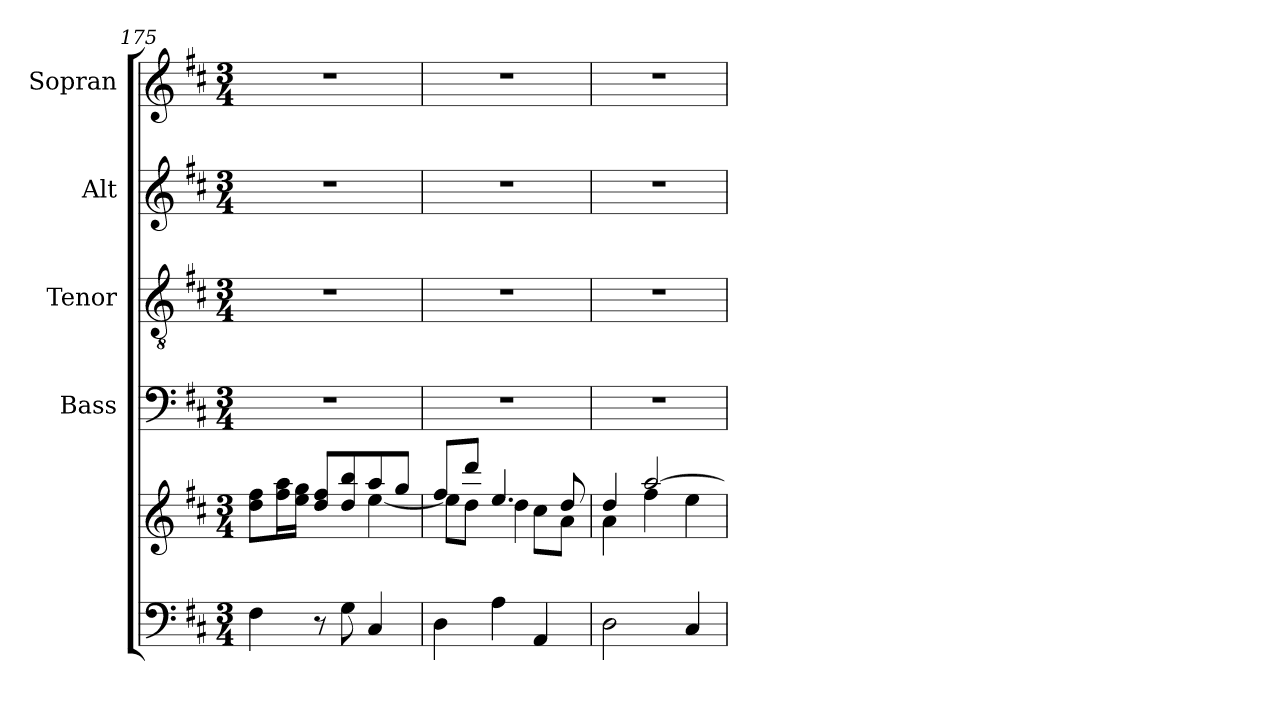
**kern	**kern	**kern	**kern	**kern	**kern
*part5	*part5	*part4	*part3	*part2	*part1
*staff6	*staff5	*staff4	*staff3	*staff2	*staff1
*	*	*I"Bass	*I"Tenor	*I"Alt	*I"Sopran
*	*	*I'B.	*I'T.	*I'A.	*I'S.
!!LO:PB:g=z
*clefF4	*clefG2	*clefF4	*clefGv2	*clefG2	*clefG2
*k[f#c#]	*k[f#c#]	*k[f#c#]	*k[f#c#]	*k[f#c#]	*k[f#c#]
*D:	*D:	*D:	*D:	*D:	*D:
*M3/4	*M3/4	*M3/4	*M3/4	*M3/4	*M3/4
=175	=175	=175	=175	=175	=175
*	*^	*	*	*	*
4F#\	8dd\ 8ff#\L	2ryy	2.r	2.r	2.r	2.r
.	16ff#\ 16aa\L	.	.	.	.	.
.	16ee\ 16gg\JJ	.	.	.	.	.
8r	8dd/ 8ff#/L	.	.	.	.	.
8G\	8dd/ 8bb/	.	.	.	.	.
4C#/	8aa/	[<4ee\	.	.	.	.
.	8gg/J	.	.	.	.	.
=176	=176	=176	=176	=176	=176	=176
4D\	8ff#/L	8ee\L]	2.r	2.r	2.r	2.r
.	8ddd/J	8dd\J	.	.	.	.
4A\	4.ee/	4dd\	.	.	.	.
4AA/	.	8cc#\L	.	.	.	.
.	8dd/	8a\J	.	.	.	.
=177	=177	=177	=177	=177	=177	=177
2D\	4dd/	4a\	2.r	2.r	2.r	2.r
.	[>2aa/	4ff#\	.	.	.	.
4C#/	.	4ee\	.	.	.	.
*	*v	*v	*	*	*	*
=	=	=	=	=	=
*-	*-	*-	*-	*-	*-
